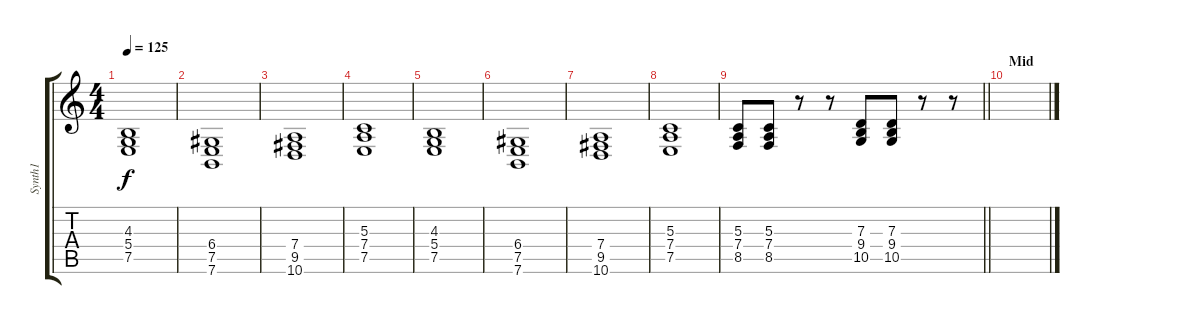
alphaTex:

\track ("Synth1" "Synth1") {instrument stringensemble1}
\staff {score tabs}
\tuning (E4 B3 G3 D3 A2 E2) {hide}
\ts (4 4)
\tempo 125
\clef g2
\ks c
(4.3 5.4 7.5).1{dy f} |
(6.4 7.5 7.6).1 |
(7.4 9.5 10.6).1 |
(5.3 7.4 7.5).1 |
(4.3 5.4 7.5).1 |
(6.4 7.5 7.6).1 |
(7.4 9.5 10.6).1 |
(5.3 7.4 7.5).1 |
\barLineRight lightlight
(5.3 7.4 8.5).8 (5.3 7.4 8.5).8 r.8 r.8 (7.3 9.4 10.5).8 (7.3 9.4 10.5).8 r.8 r.8 |
\section ("" "Mid")
